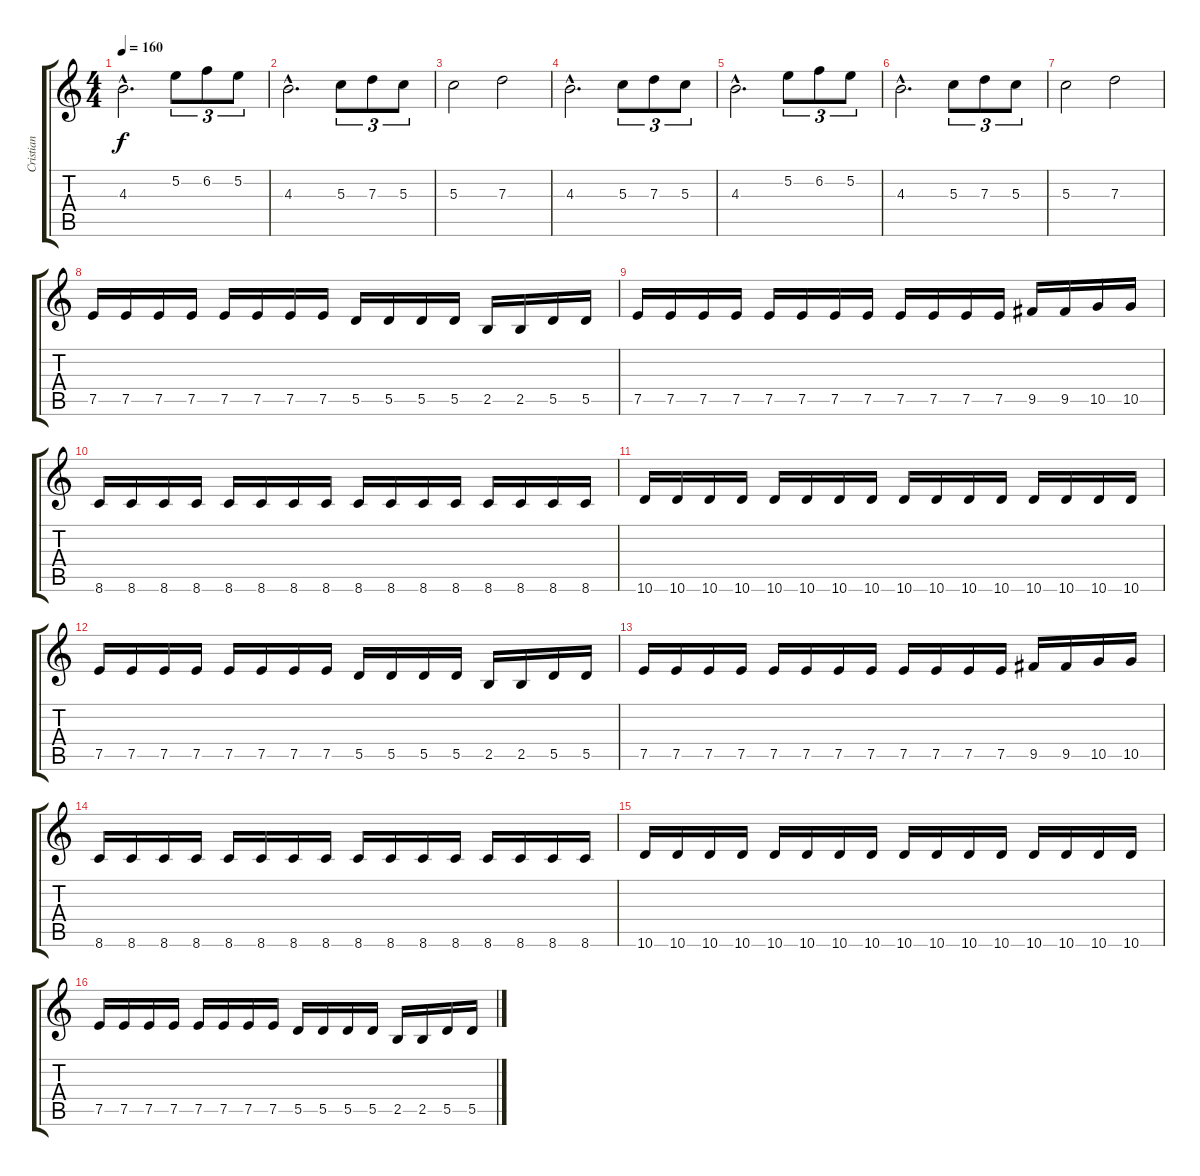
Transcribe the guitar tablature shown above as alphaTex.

\track ("Cristian" "Cristian") {instrument overdrivenguitar}
\staff {score tabs}
\tuning (E4 B3 G3 D3 A2 E2) {hide}
\ts (4 4)
\tempo 160
\clef g2
\ks c
4.3{hac}.2{d dy f} 5.2.8{tu (3 2)} 6.2.8{tu (3 2)} 5.2.8{tu (3 2)} |
4.3{hac}.2{d} 5.3.8{tu (3 2)} 7.3.8{tu (3 2)} 5.3.8{tu (3 2)} |
5.3.2 7.3.2 |
4.3{hac}.2{d} 5.3.8{tu (3 2)} 7.3.8{tu (3 2)} 5.3.8{tu (3 2)} |
4.3{hac}.2{d} 5.2.8{tu (3 2)} 6.2.8{tu (3 2)} 5.2.8{tu (3 2)} |
4.3{hac}.2{d} 5.3.8{tu (3 2)} 7.3.8{tu (3 2)} 5.3.8{tu (3 2)} |
5.3.2 7.3.2 |
7.5.16 7.5.16 7.5.16 7.5.16 7.5.16 7.5.16 7.5.16 7.5.16 5.5.16 5.5.16 5.5.16 5.5.16 2.5.16 2.5.16 5.5.16 5.5.16 |
7.5.16 7.5.16 7.5.16 7.5.16 7.5.16 7.5.16 7.5.16 7.5.16 7.5.16 7.5.16 7.5.16 7.5.16 9.5.16 9.5.16 10.5.16 10.5.16 |
8.6.16 8.6.16 8.6.16 8.6.16 8.6.16 8.6.16 8.6.16 8.6.16 8.6.16 8.6.16 8.6.16 8.6.16 8.6.16 8.6.16 8.6.16 8.6.16 |
10.6.16 10.6.16 10.6.16 10.6.16 10.6.16 10.6.16 10.6.16 10.6.16 10.6.16 10.6.16 10.6.16 10.6.16 10.6.16 10.6.16 10.6.16 10.6.16 |
7.5.16 7.5.16 7.5.16 7.5.16 7.5.16 7.5.16 7.5.16 7.5.16 5.5.16 5.5.16 5.5.16 5.5.16 2.5.16 2.5.16 5.5.16 5.5.16 |
7.5.16 7.5.16 7.5.16 7.5.16 7.5.16 7.5.16 7.5.16 7.5.16 7.5.16 7.5.16 7.5.16 7.5.16 9.5.16 9.5.16 10.5.16 10.5.16 |
8.6.16 8.6.16 8.6.16 8.6.16 8.6.16 8.6.16 8.6.16 8.6.16 8.6.16 8.6.16 8.6.16 8.6.16 8.6.16 8.6.16 8.6.16 8.6.16 |
10.6.16 10.6.16 10.6.16 10.6.16 10.6.16 10.6.16 10.6.16 10.6.16 10.6.16 10.6.16 10.6.16 10.6.16 10.6.16 10.6.16 10.6.16 10.6.16 |
7.5.16 7.5.16 7.5.16 7.5.16 7.5.16 7.5.16 7.5.16 7.5.16 5.5.16 5.5.16 5.5.16 5.5.16 2.5.16 2.5.16 5.5.16 5.5.16
